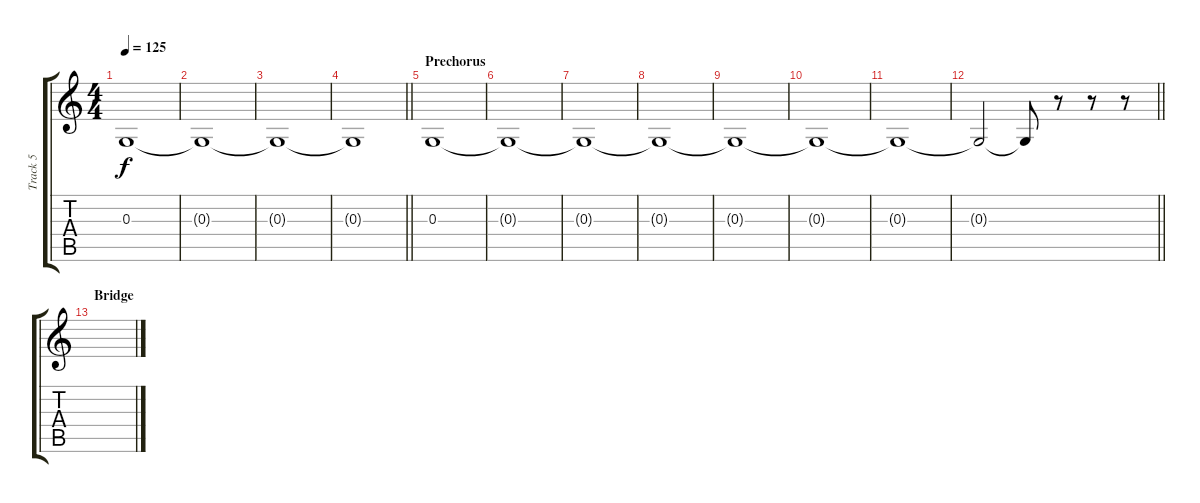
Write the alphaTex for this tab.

\track ("Track 5" "Track 5") {instrument synthstrings2}
\staff {score tabs}
\tuning (E4 B3 G3 D3 A2 E2) {hide}
\ts (4 4)
\tempo 125
\clef g2
\ks c
0.3.1{dy f volume 5} |
0.3{t}.1 |
0.3{t}.1 |
\barLineRight lightlight
0.3{t}.1 |
\section ("" "Prechorus")
0.3.1{volume 8} |
0.3{t}.1 |
0.3{t}.1 |
0.3{t}.1 |
0.3{t}.1 |
0.3{t}.1 |
0.3{t}.1 |
\barLineRight lightlight
0.3{t}.2 0.3{t}.8 r.8 r.8 r.8 |
\section ("" "Bridge")
